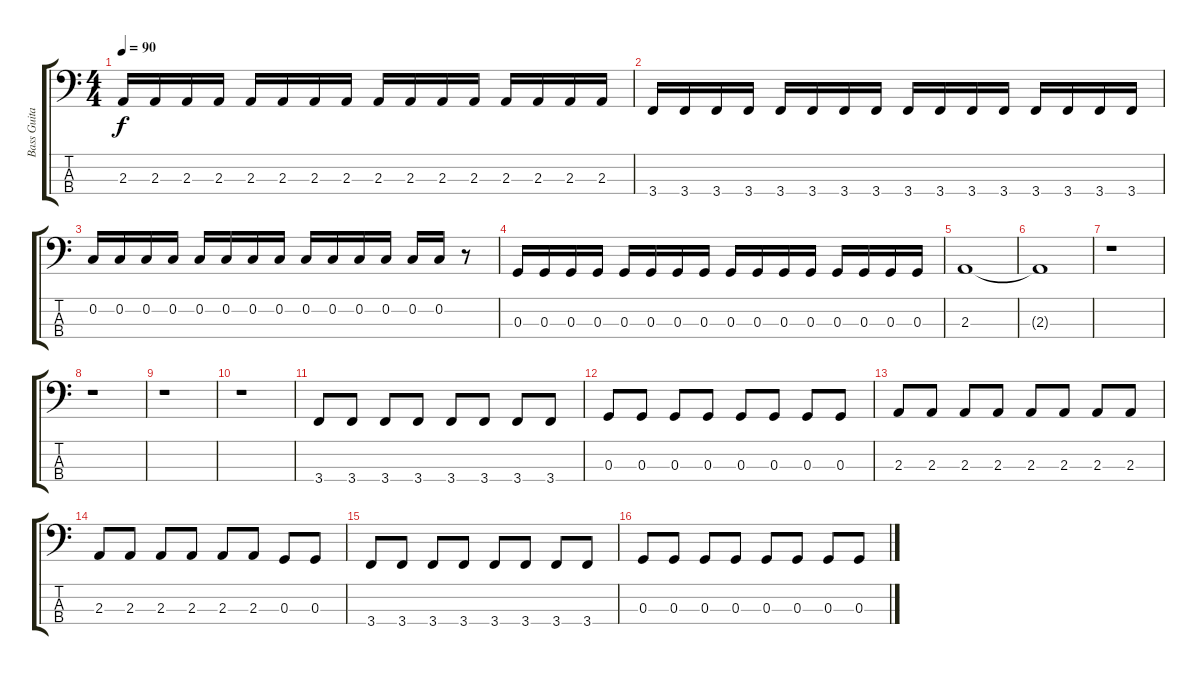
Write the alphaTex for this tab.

\track ("Bass Guitar" "Bass Guita") {instrument electricbassfinger}
\staff {score tabs}
\tuning (F2 C2 G1 D1) {hide}
\ts (4 4)
\tempo 90
\clef f4
\ks c
2.3.16{dy f} 2.3.16 2.3.16 2.3.16 2.3.16 2.3.16 2.3.16 2.3.16 2.3.16 2.3.16 2.3.16 2.3.16 2.3.16 2.3.16 2.3.16 2.3.16 |
3.4.16 3.4.16 3.4.16 3.4.16 3.4.16 3.4.16 3.4.16 3.4.16 3.4.16 3.4.16 3.4.16 3.4.16 3.4.16 3.4.16 3.4.16 3.4.16 |
0.2.16 0.2.16 0.2.16 0.2.16 0.2.16 0.2.16 0.2.16 0.2.16 0.2.16 0.2.16 0.2.16 0.2.16 0.2.16 0.2.16 r.8 |
0.3.16 0.3.16 0.3.16 0.3.16 0.3.16 0.3.16 0.3.16 0.3.16 0.3.16 0.3.16 0.3.16 0.3.16 0.3.16 0.3.16 0.3.16 0.3.16 |
2.3.1 |
2.3{t}.1 |
r.1 |
r.1 |
r.1 |
r.1 |
3.4.8 3.4.8 3.4.8 3.4.8 3.4.8 3.4.8 3.4.8 3.4.8 |
0.3.8 0.3.8 0.3.8 0.3.8 0.3.8 0.3.8 0.3.8 0.3.8 |
2.3.8 2.3.8 2.3.8 2.3.8 2.3.8 2.3.8 2.3.8 2.3.8 |
2.3.8 2.3.8 2.3.8 2.3.8 2.3.8 2.3.8 0.3.8 0.3.8 |
3.4.8 3.4.8 3.4.8 3.4.8 3.4.8 3.4.8 3.4.8 3.4.8 |
0.3.8 0.3.8 0.3.8 0.3.8 0.3.8 0.3.8 0.3.8 0.3.8
